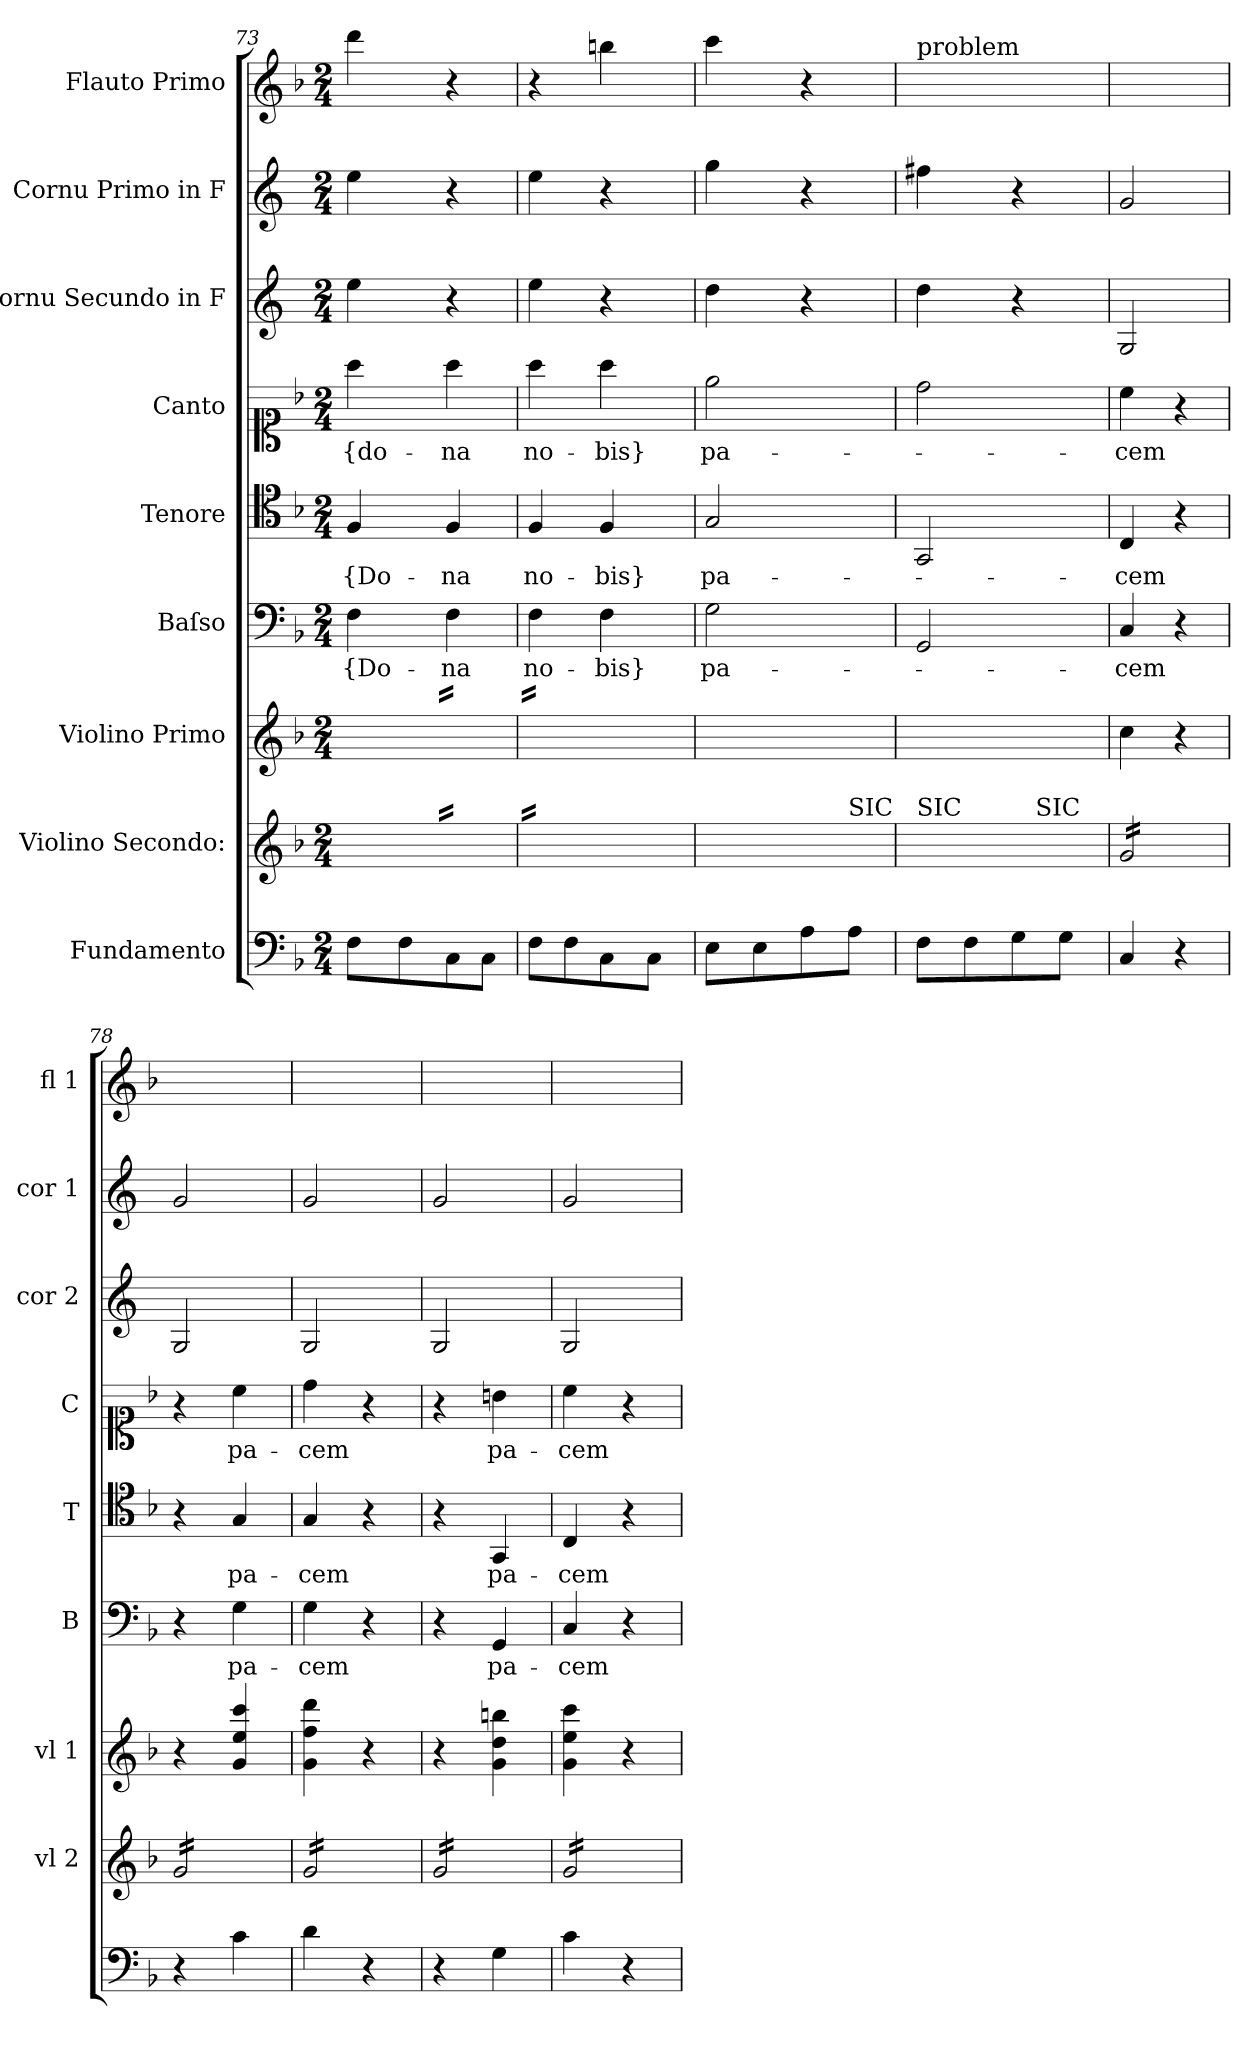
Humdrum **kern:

**kern	**kern	**kern	**kern	**text	**kern	**text	**kern	**text	**kern	**kern	**kern
*part9	*part8	*part7	*part6	*part6	*part5	*part5	*part4	*part4	*part3	*part2	*part1
*staff9	*staff8	*staff7	*staff6	*staff6	*staff5	*staff5	*staff4	*staff4	*staff3	*staff2	*staff1
*I"Fundamento	*I"Violino Secondo:	*I"Violino Primo	*I"Baſso	*	*I"Tenore	*	*I"Canto	*	*I"Cornu Secundo in F	*I"Cornu Primo in F	*I"Flauto Primo
*	*I'vl 2	*I'vl 1	*I'B	*	*I'T	*	*I'C	*	*I'cor 2	*I'cor 1	*I'fl 1
*clefF4	*clefG2	*clefG2	*clefF4	*	*clefC4	*	*clefC1	*	*clefG2	*clefG2	*clefG2
*	*	*	*	*	*	*	*	*	*ITrd4c7	*ITrd4c7	*
*k[b-]	*k[b-]	*k[b-]	*k[b-]	*	*k[b-]	*	*k[b-]	*	*k[b-]	*k[b-]	*k[b-]
*M2/4	*M2/4	*M2/4	*M2/4	*	*M2/4	*	*M2/4	*	*M2/4	*M2/4	*M2/4
=73	=73	=73	=73	=73	=73	=73	=73	=73	=73	=73	=73
8F\L	16ff\LLyy	16aa\LLyy	4F\	{Do-	4F/	{Do-	4aa\	{do-	4a\	4a\	4ddd\
.	16gg\yy	16bbn\yy	.	.	.	.	.	.	.	.	.
8F\	16aa\yy	16ccc\yy	.	.	.	.	.	.	.	.	.
.	16aa\JJyy	16ccc\JJyy	.	.	.	.	.	.	.	.	.
*	*tremolo	*	*	*	*	*	*	*	*	*	*
*	*	*tremolo	*	*	*	*	*	*	*	*	*
8C\	16aa\yyLL	16ccc\yyLL	4F\	-na	4F/	-na	4aa\	-na	4r	4r	4r
.	16aa\yy	16ccc\yy	.	.	.	.	.	.	.	.	.
8C\J	16aa\yy	16ccc\yy	.	.	.	.	.	.	.	.	.
.	16aa\yyJJ	16ccc\yyJJ	.	.	.	.	.	.	.	.	.
=74	=74	=74	=74	=74	=74	=74	=74	=74	=74	=74	=74
8F\L	16aa\yyLL	16ccc\yyLL	4F\	no-	4F/	no-	4aa\	no-	4a\	4a\	4r
.	16aa\yy	16ccc\yy	.	.	.	.	.	.	.	.	.
8F\	16aa\yy	16ccc\yy	.	.	.	.	.	.	.	.	.
.	16aa\yyJJ	16ccc\yyJJ	.	.	.	.	.	.	.	.	.
*	*	*Xtremolo	*	*	*	*	*	*	*	*	*
*	*Xtremolo	*	*	*	*	*	*	*	*	*	*
8C\	16gg\LLyy	16bbn\LLyy	4F\	-bis}	4F/	-bis}	4aa\	-bis}	4r	4r	4bbn\
.	16ff\yy	16aa\yy	.	.	.	.	.	.	.	.	.
8C\J	16ee\yy	16gg\yy	.	.	.	.	.	.	.	.	.
.	16dd\JJyy	16ff\JJyy	.	.	.	.	.	.	.	.	.
=75	=75	=75	=75	=75	=75	=75	=75	=75	=75	=75	=75
8E\L	16cc\LLyy	16ee\LLyy	2G\	pa-	2G/	pa-	2ee\	pa-	4g\	4cc\	4ccc\
.	16dd\yy	16ff\yy	.	.	.	.	.	.	.	.	.
8E\	16ee\yy	16gg\yy	.	.	.	.	.	.	.	.	.
.	16ee\JJyy	16gg\JJyy	.	.	.	.	.	.	.	.	.
8A\	16dd\LLyy	16ff\LLyy	.	.	.	.	.	.	4r	4r	4r
.	16cc\yy	16ee\yy	.	.	.	.	.	.	.	.	.
!	!LO:TX:a:t=SIC	!	!	!	!	!	!	!	!	!	!
8A\J	16b-\yy	16dd\yy	.	.	.	.	.	.	.	.	.
.	16a\JJyy	16cc\JJyy	.	.	.	.	.	.	.	.	.
=76	=76	=76	=76	=76	=76	=76	=76	=76	=76	=76	=76
!	!	!	!	!	!	!	!	!	!	!	!LO:TX:a:t=problem
!	!LO:TX:a:t=SIC	!	!	!	!	!	!	!	!	!	!
8F\L	16b-\LLyy	16dd\LLyy	2GG/	.	2GG/	.	2dd\	.	4g\	4bn\	2ryy
.	16cc\yy	16ee\yy	.	.	.	.	.	.	.	.	.
8F\	16dd\yy	16ff\yy	.	.	.	.	.	.	.	.	.
.	16dd\JJyy	16ff\JJyy	.	.	.	.	.	.	.	.	.
8G\	16cc\LLyy	16ee\LLyy	.	.	.	.	.	.	4r	4r	.
!	!LO:TX:a:t=SIC	!	!	!	!	!	!	!	!	!	!
.	16b-\yy	16dd\yy	.	.	.	.	.	.	.	.	.
8G\J	16a\yy	16cc\yy	.	.	.	.	.	.	.	.	.
.	16g\JJyy	16bn\JJyy	.	.	.	.	.	.	.	.	.
=77	=77	=77	=77	=77	=77	=77	=77	=77	=77	=77	=77
*	*tremolo	*	*	*	*	*	*	*	*	*	*
4C/	16g/LL	4cc\	4C/	-cem	4C/	-cem	4cc\	-cem	2C/	2c/	2ryy
.	16g/	.	.	.	.	.	.	.	.	.	.
.	16g/	.	.	.	.	.	.	.	.	.	.
.	16g/	.	.	.	.	.	.	.	.	.	.
4r	16g/	4r	4r	.	4r	.	4r	.	.	.	.
.	16g/	.	.	.	.	.	.	.	.	.	.
.	16g/	.	.	.	.	.	.	.	.	.	.
.	16g/JJ	.	.	.	.	.	.	.	.	.	.
=78	=78	=78	=78	=78	=78	=78	=78	=78	=78	=78	=78
4r	16g/LL	4r	4r	.	4r	.	4r	.	2C/	2c/	2ryy
.	16g/	.	.	.	.	.	.	.	.	.	.
.	16g/	.	.	.	.	.	.	.	.	.	.
.	16g/	.	.	.	.	.	.	.	.	.	.
4c\	16g/	4g/ 4ee/ 4ccc/	4G\	pa-	4G/	pa-	4cc\	pa-	.	.	.
.	16g/	.	.	.	.	.	.	.	.	.	.
.	16g/	.	.	.	.	.	.	.	.	.	.
.	16g/JJ	.	.	.	.	.	.	.	.	.	.
=79	=79	=79	=79	=79	=79	=79	=79	=79	=79	=79	=79
4d\	16g/LL	4g\ 4ff\ 4ddd\	4G\	-cem	4G/	-cem	4dd\	-cem	2C/	2c/	2ryy
.	16g/	.	.	.	.	.	.	.	.	.	.
.	16g/	.	.	.	.	.	.	.	.	.	.
.	16g/	.	.	.	.	.	.	.	.	.	.
4r	16g/	4r	4r	.	4r	.	4r	.	.	.	.
.	16g/	.	.	.	.	.	.	.	.	.	.
.	16g/	.	.	.	.	.	.	.	.	.	.
.	16g/JJ	.	.	.	.	.	.	.	.	.	.
=80	=80	=80	=80	=80	=80	=80	=80	=80	=80	=80	=80
4r	16g/LL	4r	4r	.	4r	.	4r	.	2C/	2c/	2ryy
.	16g/	.	.	.	.	.	.	.	.	.	.
.	16g/	.	.	.	.	.	.	.	.	.	.
.	16g/	.	.	.	.	.	.	.	.	.	.
4G\	16g/	4g\ 4dd\ 4bbn\	4GG/	pa-	4GG/	pa-	4bn\	pa-	.	.	.
.	16g/	.	.	.	.	.	.	.	.	.	.
.	16g/	.	.	.	.	.	.	.	.	.	.
.	16g/JJ	.	.	.	.	.	.	.	.	.	.
=81	=81	=81	=81	=81	=81	=81	=81	=81	=81	=81	=81
4c\	16g/LL	4g\ 4ee\ 4ccc\	4C/	-cem	4C/	-cem	4cc\	-cem	2C/	2c/	2ryy
.	16g/	.	.	.	.	.	.	.	.	.	.
.	16g/	.	.	.	.	.	.	.	.	.	.
.	16g/	.	.	.	.	.	.	.	.	.	.
4r	16g/	4r	4r	.	4r	.	4r	.	.	.	.
.	16g/	.	.	.	.	.	.	.	.	.	.
.	16g/	.	.	.	.	.	.	.	.	.	.
.	16g/JJ	.	.	.	.	.	.	.	.	.	.
*	*Xtremolo	*	*	*	*	*	*	*	*	*	*
=	=	=	=	=	=	=	=	=	=	=	=
*-	*-	*-	*-	*-	*-	*-	*-	*-	*-	*-	*-
